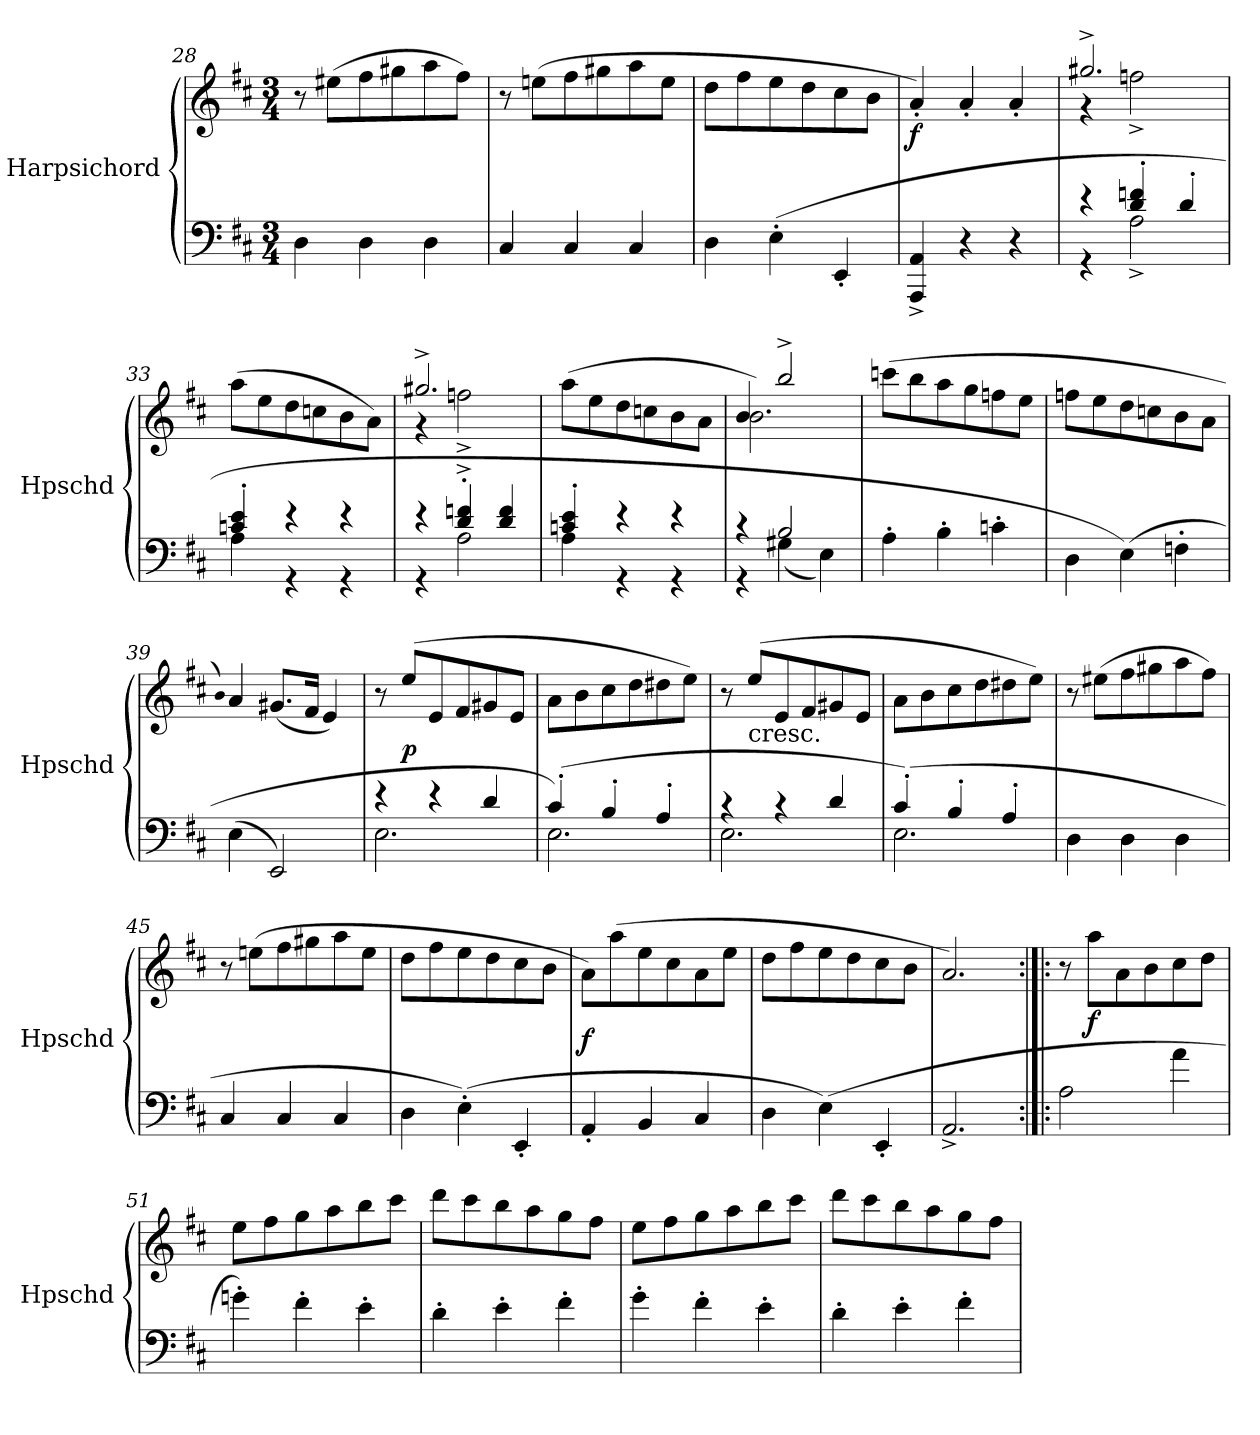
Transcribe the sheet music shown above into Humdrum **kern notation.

**kern	**kern	**dynam
*part1	*part1	*part1
*staff2	*staff1	*staff1/2
*I"Harpsichord	*	*
*I'Hpschd	*	*
*clefF4	*clefG2	*
*k[f#c#]	*k[f#c#]	*
*D:	*D:	*
*M3/4	*M3/4	*
=28	=28	=28
4D\	8r	.
.	(8ee#X\L	.
4D\	8ff#\	.
.	8gg#X\	.
4D\	8aa\	.
.	8ff#\J)	.
=29	=29	=29
4C#/	8r	.
.	(8een\L	.
4C#/	8ff#\	.
.	8gg#X\	.
4C#/	8aa\	.
.	8ee\J	.
=30	=30	=30
4D\	8dd\L	.
.	8ff#\	.
(4E'\	8ee\	.
.	8dd\	.
4EE'/	8cc#\	.
.	8b\J	.
=31	=31	=31
4AAA^/ 4AA^/	4a'/)	f
4r	4a'/	.
4r	4a'/	.
=32	=32	=32
*^	*^	*
4r	4r	2.gg#X^/	4r	.
4d'/ 4fn'/	2A^\	.	2ffn^\	.
4d'/	.	.	.	.
*	*	*v	*v	*
=33	=33	=33	=33
4cn'/ 4e'/	4A\	(8aa\L	.
.	.	8ee\	.
4r	4r	8dd\	.
.	.	8ccn\	.
4r	4r	8b\	.
.	.	8a\J)	.
=34	=34	=34	=34
*	*	*^	*
4r	4r	2.gg#X^/	4r	.
4d'^/ 4fn'^/	2A\	.	2ffn^\	.
4d/ 4f/	.	.	.	.
*	*	*v	*v	*
=35	=35	=35	=35
4cn'/ 4e'/	4A\	(8aa\L	.
.	.	8ee\	.
4r	4r	8dd\	.
.	.	8ccn\	.
4r	4r	8b\	.
.	.	8a\J	.
=36	=36	=36	=36
*	*	*^	*
4r	4r	4b/	2.b\)	.
2B/	(4G#X\	2bb^/	.	.
.	4E\)	.	.	.
*v	*v	*	*	*
*	*v	*v	*
=37	=37	=37
4A'\	(8cccn\L	.
.	8bb\	.
4B'\	8aa\	.
.	8gg\	.
4cn'\	8ffn\	.
.	8ee\J	.
=38	=38	=38
4D\	8ffn\L	.
.	8ee\	.
(4E\)	8dd\	.
.	8ccn\	.
4Fn'\	8b\	.
.	8a\J	.
=39	=39	=39
.	qb)	.
(4E\	4a/	.
2EE/)	(8.g#X/L	.
.	16f#/Jk	.
.	4e/)	.
=40	=40	=40
*^	*	*
4r	2.E\	8r	.
.	.	(8ee/L	p
4r	.	8e/	.
.	.	8f#/	.
4d/	.	8g#X/	.
.	.	8e/J	.
=41	=41	=41	=41
(4c#'/)	2.E\	8a\L	.
.	.	8b\	.
4B'/	.	8cc#\	.
.	.	8dd\	.
4A'/	.	8dd#X\	.
.	.	8ee\J)	.
=42	=42	=42	=42
4r	2.E\	8r	.
!	!	!LO:TX:c:t=cresc.	!
.	.	(8ee/L	.
4r	.	8e/	.
.	.	8f#/	.
4d/	.	8g#X/	.
.	.	8e/J	.
=43	=43	=43	=43
(4c#'/)	2.E\	8a\L	.
.	.	8b\	.
4B'/	.	8cc#\	.
.	.	8dd\	.
4A'/	.	8dd#X\	.
.	.	8ee\J)	.
*v	*v	*	*
=44	=44	=44
4D\	8r	.
.	(8ee#X\L	.
4D\	8ff#\	.
.	8gg#X\	.
4D\	8aa\	.
.	8ff#\J)	.
=45	=45	=45
4C#/	8r	.
.	(8een\L	.
4C#/	8ff#\	.
.	8gg#X\	.
4C#/	8aa\	.
.	8ee\J	.
=46	=46	=46
4D\	8dd\L	.
.	8ff#\	.
(4E'\)	8ee\	.
.	8dd\	.
4EE'/	8cc#\	.
.	8b\J	.
=47	=47	=47
4AA'/	8a\L)	f
.	(8aa\	.
4BB/	8ee\	.
.	8cc#\	.
4C#/	8a\	.
.	8ee\J	.
=48	=48	=48
4D\	8dd\L	.
.	8ff#\	.
(4E\)	8ee\	.
.	8dd\	.
4EE'/	8cc#\	.
.	8b\J	.
=49	=49	=49
2.AA^/	2.a/)	.
=50:|!|:	=50:|!|:	=50:|!|:
2A\	8r	.
.	8aa\L	f
.	8a\	.
.	8b\	.
4a\	8cc#\	.
.	8dd\J	.
=51	=51	=51
4gn'\)	8ee\L	.
.	8ff#\	.
4f#'\	8gg\	.
.	8aa\	.
4e'\	8bb\	.
.	8ccc#\J	.
=52	=52	=52
4d'\	8ddd\L	.
.	8ccc#\	.
4e'\	8bb\	.
.	8aa\	.
4f#'\	8gg\	.
.	8ff#\J	.
=53	=53	=53
4g'\	8ee\L	.
.	8ff#\	.
4f#'\	8gg\	.
.	8aa\	.
4e'\	8bb\	.
.	8ccc#\J	.
=54	=54	=54
4d'\	8ddd\L	.
.	8ccc#\	.
4e'\	8bb\	.
.	8aa\	.
4f#'\	8gg\	.
.	8ff#\J	.
=	=	=
*-	*-	*-
